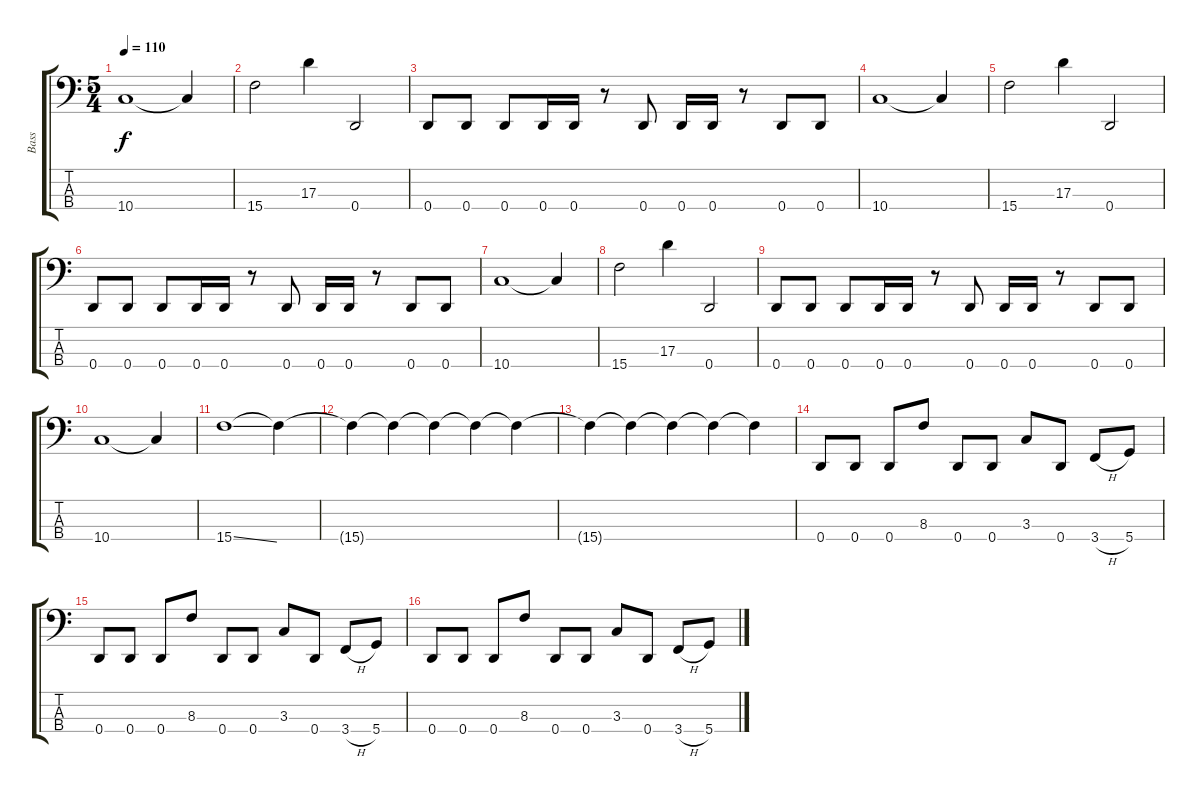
\track ("Bass" "Bass") {instrument slapbass2}
\staff {score tabs}
\tuning (G2 D2 A1 D1) {hide}
\ts (5 4)
\tempo 110
\clef f4
\ks c
10.4.1{dy f} 10.4{t}.4 |
15.4.2 17.3.4 0.4.2 |
0.4.8 0.4.8 0.4.8 0.4.16 0.4.16 r.8 0.4.8 0.4.16 0.4.16 r.8 0.4.8 0.4.8 |
10.4.1 10.4{t}.4 |
15.4.2 17.3.4 0.4.2 |
0.4.8 0.4.8 0.4.8 0.4.16 0.4.16 r.8 0.4.8 0.4.16 0.4.16 r.8 0.4.8 0.4.8 |
10.4.1 10.4{t}.4 |
15.4.2 17.3.4 0.4.2 |
0.4.8 0.4.8 0.4.8 0.4.16 0.4.16 r.8 0.4.8 0.4.16 0.4.16 r.8 0.4.8 0.4.8 |
10.4.1 10.4{t}.4 |
15.4{ss}.1 15.4{t}.4 |
15.4{t}.4 15.4{t}.4 15.4{t}.4 15.4{t}.4 15.4{t}.4 |
15.4{t}.4 15.4{t}.4 15.4{t}.4 15.4{t}.4 15.4{t}.4 |
0.4.8 0.4.8 0.4.8 8.3.8 0.4.8 0.4.8 3.3.8 0.4.8 3.4{h}.8 5.4.8 |
0.4.8 0.4.8 0.4.8 8.3.8 0.4.8 0.4.8 3.3.8 0.4.8 3.4{h}.8 5.4.8 |
0.4.8 0.4.8 0.4.8 8.3.8 0.4.8 0.4.8 3.3.8 0.4.8 3.4{h}.8 5.4.8
